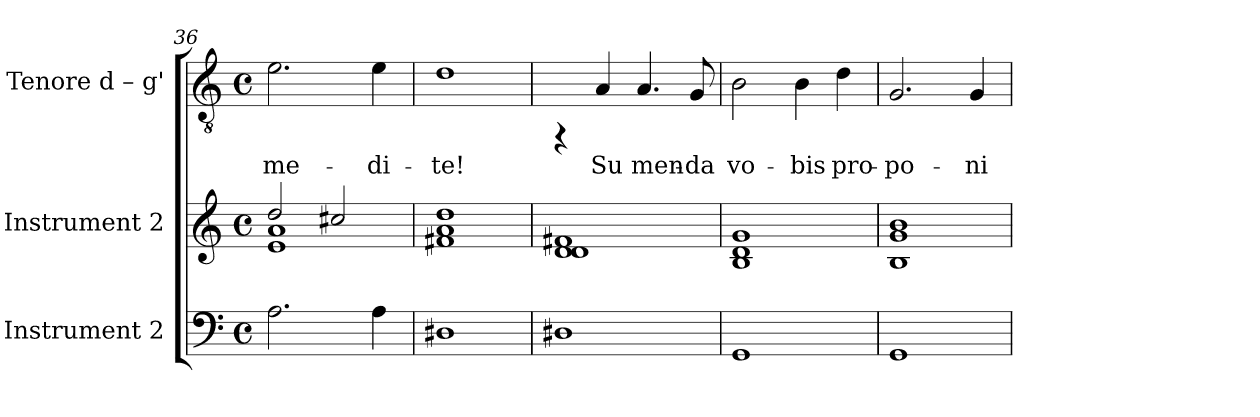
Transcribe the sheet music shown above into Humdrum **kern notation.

**kern	**kern	**kern	**text
*part3	*part2	*part1	*part1
*staff3	*staff2	*staff1	*staff1
*I"Instrument 2	*I"Instrument 2	*I"Tenore  d – g'	*
*clefF4	*clefG2	*clefGv2	*
*k[]	*k[]	*k[]	*
*C:	*C:	*C:	*
*M4/4	*M4/4	*M4/4	*
*met(c)	*met(c)	*met(c)	*
=36	=36	=36	=36
*	*^	*	*
!	!	!	!	!LO:LY:b:cj
2.A\	2dd/	1a 1e	2.e\	-me-
.	2cc#X/	.	.	.
!	!	!	!	!LO:LY:b:cj
4A\	.	.	4e\	-di-
*	*v	*v	*	*
=37	=37	=37	=37
!	!	!	!LO:LY:b:cj
1D#	1a 1f#X 1dd	1d	-te!
=38	=38	=38	=38
1D#	1f#X 1d 1d	4rFF	.
!	!	!	!LO:LY:b:cj
.	.	4A/	Su
!	!	!	!LO:LY:b:cj
.	.	4.A/	men-
!	!	!	!LO:LY:b:cj
.	.	8G/	-da
=39	=39	=39	=39
!	!	!	!LO:LY:b:cj
1GG	1d 1B 1g	2B\	vo-
!	!	!	!LO:LY:b:cj
.	.	4B\	-bis
!	!	!	!LO:LY:b:cj
.	.	4d\	pro-
=40	=40	=40	=40
!	!	!	!LO:LY:b:cj
1GG	1g 1B 1b	2.G/	-po-
!	!	!	!LO:LY:b:cj
.	.	4G/	-ni-
=	=	=	=
*-	*-	*-	*-
